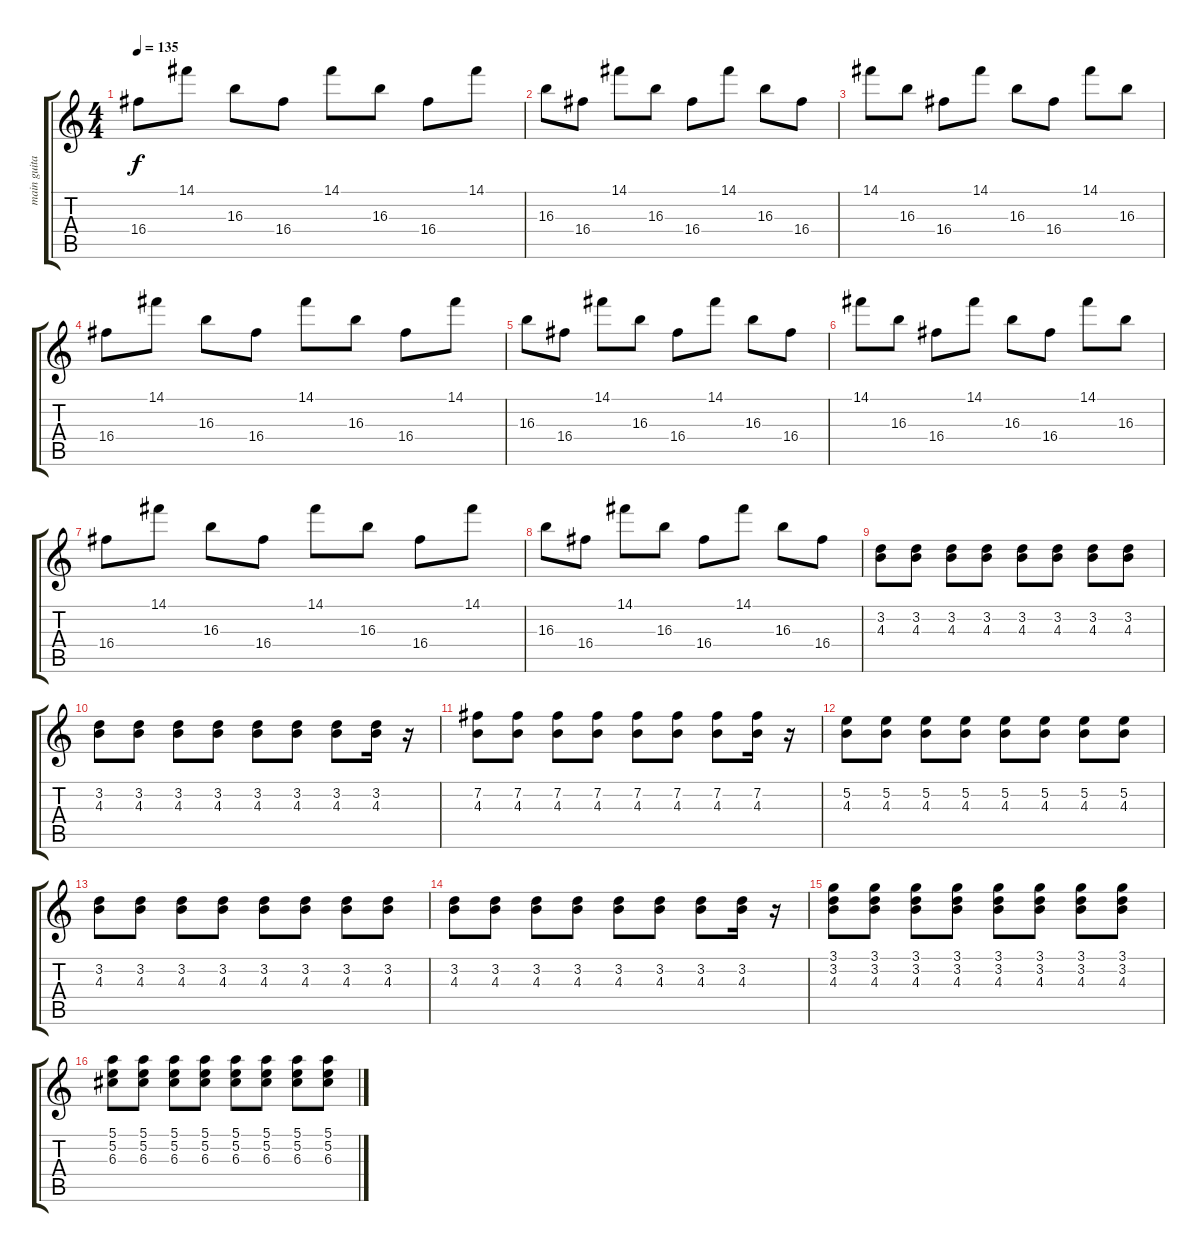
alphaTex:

\track ("main guitar" "main guita") {instrument distortionguitar}
\staff {score tabs}
\tuning (E4 B3 G3 D3 A2 E2) {hide}
\ts (4 4)
\tempo 135
\clef g2
\ks c
16.4.8{dy f} 14.1.8 16.3.8 16.4.8 14.1.8 16.3.8 16.4.8 14.1.8 |
16.3.8 16.4.8 14.1.8 16.3.8 16.4.8 14.1.8 16.3.8 16.4.8 |
14.1.8{volume 9 instrument sitar} 16.3.8 16.4.8 14.1.8 16.3.8 16.4.8 14.1.8 16.3.8 |
16.4.8 14.1.8 16.3.8 16.4.8 14.1.8 16.3.8 16.4.8 14.1.8 |
16.3.8 16.4.8 14.1.8 16.3.8 16.4.8 14.1.8 16.3.8 16.4.8 |
14.1.8{volume 9 instrument sitar} 16.3.8 16.4.8 14.1.8 16.3.8 16.4.8 14.1.8 16.3.8 |
16.4.8 14.1.8 16.3.8 16.4.8 14.1.8 16.3.8 16.4.8 14.1.8 |
16.3.8 16.4.8 14.1.8 16.3.8 16.4.8 14.1.8 16.3.8 16.4.8 |
(3.2 4.3).8{volume 12 instrument distortionguitar} (3.2 4.3).8 (3.2 4.3).8 (3.2 4.3).8 (3.2 4.3).8 (3.2 4.3).8 (3.2 4.3).8 (3.2 4.3).8 |
(3.2 4.3).8 (3.2 4.3).8 (3.2 4.3).8 (3.2 4.3).8 (3.2 4.3).8 (3.2 4.3).8 (3.2 4.3).8 (3.2 4.3).16 r.16 |
(7.2 4.3).8 (7.2 4.3).8 (7.2 4.3).8 (7.2 4.3).8 (7.2 4.3).8 (7.2 4.3).8 (7.2 4.3).8 (7.2 4.3).16 r.16 |
(5.2 4.3).8 (5.2 4.3).8 (5.2 4.3).8 (5.2 4.3).8 (5.2 4.3).8 (5.2 4.3).8 (5.2 4.3).8 (5.2 4.3).8 |
(3.2 4.3).8 (3.2 4.3).8 (3.2 4.3).8 (3.2 4.3).8 (3.2 4.3).8 (3.2 4.3).8 (3.2 4.3).8 (3.2 4.3).8 |
(3.2 4.3).8 (3.2 4.3).8 (3.2 4.3).8 (3.2 4.3).8 (3.2 4.3).8 (3.2 4.3).8 (3.2 4.3).8 (3.2 4.3).16 r.16 |
(3.1 3.2 4.3).8 (3.1 3.2 4.3).8 (3.1 3.2 4.3).8 (3.1 3.2 4.3).8 (3.1 3.2 4.3).8 (3.1 3.2 4.3).8 (3.1 3.2 4.3).8 (3.1 3.2 4.3).8 |
(5.1 5.2 6.3).8 (5.1 5.2 6.3).8 (5.1 5.2 6.3).8 (5.1 5.2 6.3).8 (5.1 5.2 6.3).8 (5.1 5.2 6.3).8 (5.1 5.2 6.3).8 (5.1 5.2 6.3).8
